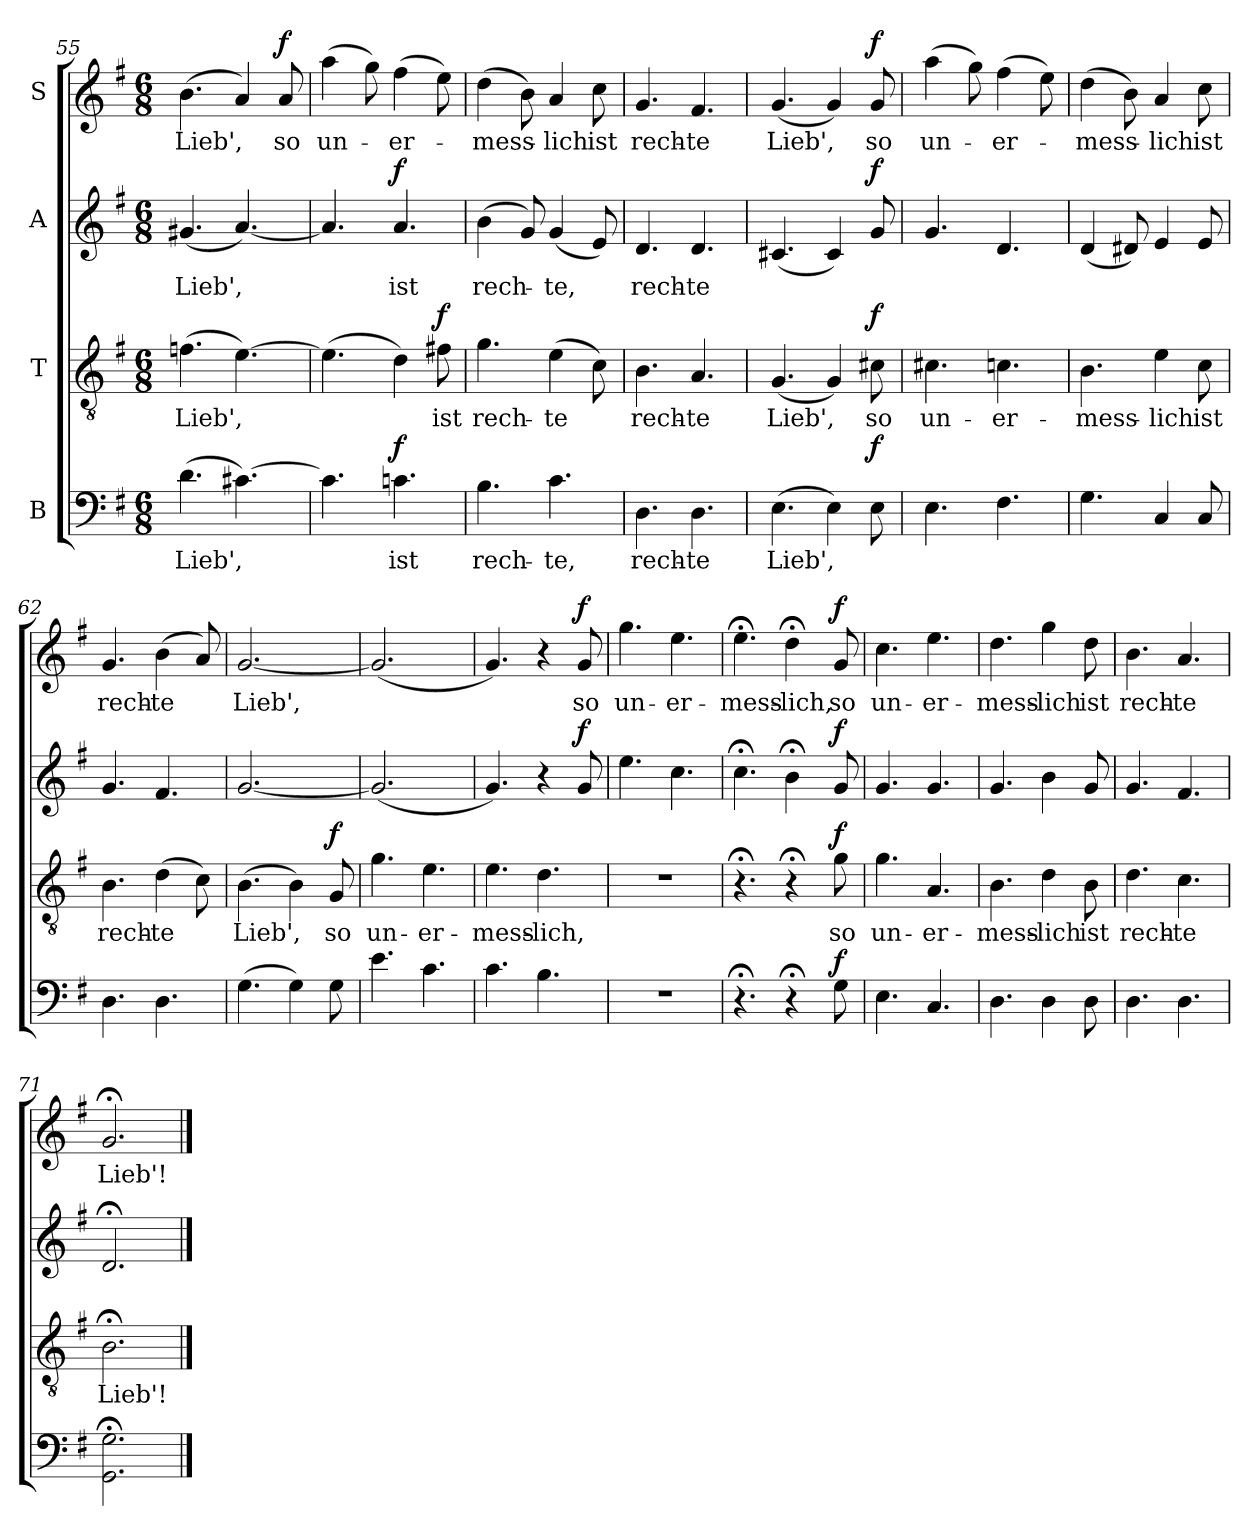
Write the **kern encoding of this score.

**kern	**text	**dynam	**kern	**text	**dynam	**kern	**text	**dynam	**kern	**text	**dynam
*part4	*part4	*part4	*part3	*part3	*part3	*part2	*part2	*part2	*part1	*part1	*part1
*staff4	*staff4	*staff4	*staff3	*staff3	*staff3	*staff2	*staff2	*staff2	*staff1	*staff1	*staff1
*I"B	*	*	*I"T	*	*	*I"A	*	*	*I"S	*	*
*clefF4	*	*	*clefGv2	*	*	*clefG2	*	*	*clefG2	*	*
*k[f#]	*	*	*k[f#]	*	*	*k[f#]	*	*	*k[f#]	*	*
*M6/8	*	*	*M6/8	*	*	*M6/8	*	*	*M6/8	*	*
=55	=55	=55	=55	=55	=55	=55	=55	=55	=55	=55	=55
(4.d\	Lieb',	.	(4.fn\	Lieb',	.	(4.g#X/	Lieb',	.	(4.b\	Lieb',	.
[4.c#X\)	.	.	[4.e\)	.	.	[4.a/)	.	.	4a/)	.	.
!	!	!	!	!	!	!	!	!	!	!	!LO:DY:a
.	.	.	.	.	.	.	.	.	8a/	so	f
=56	=56	=56	=56	=56	=56	=56	=56	=56	=56	=56	=56
4.c#\]	.	.	(4.e\]	.	.	4.a/]	.	.	(4aa\	un-	.
.	.	.	.	.	.	.	.	.	8gg\)	.	.
!	!	!LO:DY:a	!	!	!	!	!	!LO:DY:a	!	!	!
4.cn\	ist	f	4d\)	.	.	4.a/	ist	f	(4ff#\	-er-	.
!	!	!	!	!	!LO:DY:a	!	!	!	!	!	!
.	.	.	8f#X\	ist	f	.	.	.	8ee\)	.	.
!!LO:LB:g=z
=57	=57	=57	=57	=57	=57	=57	=57	=57	=57	=57	=57
4.B\	rech-	.	4.g\	rech-	.	(4b\	rech-	.	(4dd\	-mess-	.
.	.	.	.	.	.	8g/)	.	.	8b\)	.	.
4.c\	-te,	.	(4e\	-te	.	(4g/	-te,	.	4a/	-lich	.
.	.	.	8c\)	.	.	8e/)	.	.	8cc\	ist	.
=58	=58	=58	=58	=58	=58	=58	=58	=58	=58	=58	=58
4.D\	rech-	.	4.B\	rech-	.	4.d/	rech-	.	4.g/	rech-	.
4.D\	-te	.	4.A/	-te	.	4.d/	-te	.	4.f#/	-te	.
=59	=59	=59	=59	=59	=59	=59	=59	=59	=59	=59	=59
(4.E\	Lieb',	.	(4.G/	Lieb',	.	(4.c#X/	.	.	(4.g/	Lieb',	.
4E\)	.	.	4G/)	.	.	4c#/)	.	.	4g/)	.	.
!	!	!LO:DY:a	!	!	!LO:DY:a	!	!	!LO:DY:a	!	!	!LO:DY:a
8E\	.	f	8c#X\	so	f	8g/	.	f	8g/	so	f
=60	=60	=60	=60	=60	=60	=60	=60	=60	=60	=60	=60
4.E\	.	.	4.c#X\	un-	.	4.g/	.	.	(4aa\	un-	.
.	.	.	.	.	.	.	.	.	8gg\)	.	.
4.F#\	.	.	4.cn\	-er-	.	4.d/	.	.	(4ff#\	-er-	.
.	.	.	.	.	.	.	.	.	8ee\)	.	.
=61	=61	=61	=61	=61	=61	=61	=61	=61	=61	=61	=61
4.G\	.	.	4.B\	-mess-	.	(4d/	.	.	(4dd\	-mess-	.
.	.	.	.	.	.	8d#X/)	.	.	8b\)	.	.
4C/	.	.	4e\	-lich	.	4e/	.	.	4a/	-lich	.
8C/	.	.	8c\	ist	.	8e/	.	.	8cc\	ist	.
=62	=62	=62	=62	=62	=62	=62	=62	=62	=62	=62	=62
4.D\	.	.	4.B\	rech-	.	4.g/	.	.	4.g/	rech-	.
4.D\	.	.	(4d\	-te	.	4.f#/	.	.	(4b\	-te	.
.	.	.	8c\)	.	.	.	.	.	8a/)	.	.
=63	=63	=63	=63	=63	=63	=63	=63	=63	=63	=63	=63
(4.G\	.	.	(4.B\	Lieb',	.	[2.g/	.	.	[2.g/	Lieb',	.
4G\)	.	.	4B\)	.	.	.	.	.	.	.	.
!	!	!	!	!	!LO:DY:a	!	!	!	!	!	!
8G\	.	.	8G/	so	f	.	.	.	.	.	.
!!LO:LB:g=z
=64	=64	=64	=64	=64	=64	=64	=64	=64	=64	=64	=64
4.e\	.	.	4.g\	un-	.	(2.g/]	.	.	(2.g/]	.	.
4.c\	.	.	4.e\	-er-	.	.	.	.	.	.	.
=65	=65	=65	=65	=65	=65	=65	=65	=65	=65	=65	=65
4.c\	.	.	4.e\	-mess-	.	4.g/)	.	.	4.g/)	.	.
4.B\	.	.	4.d\	-lich,	.	4r	.	.	4r	.	.
!	!	!	!	!	!	!	!	!LO:DY:a	!	!	!LO:DY:a
.	.	.	.	.	.	8g/	.	f	8g/	so	f
=66	=66	=66	=66	=66	=66	=66	=66	=66	=66	=66	=66
2.r	.	.	2.r	.	.	4.ee\	.	.	4.gg\	un-	.
.	.	.	.	.	.	4.cc\	.	.	4.ee\	-er-	.
=67	=67	=67	=67	=67	=67	=67	=67	=67	=67	=67	=67
4.r;<	.	.	4.r;<	.	.	4.cc;<\	.	.	4.ee;<\	-mess-	.
4r;<	.	.	4r;<	.	.	4b;<\	.	.	4dd;<\	-lich,	.
!	!	!LO:DY:a	!	!	!LO:DY:a	!	!	!LO:DY:a	!	!	!LO:DY:a
8G\	.	f	8g\	so	f	8g/	.	f	8g/	so	f
=68	=68	=68	=68	=68	=68	=68	=68	=68	=68	=68	=68
4.E\	.	.	4.g\	un-	.	4.g/	.	.	4.cc\	un-	.
4.C/	.	.	4.A/	-er-	.	4.g/	.	.	4.ee\	-er-	.
=69	=69	=69	=69	=69	=69	=69	=69	=69	=69	=69	=69
4.D\	.	.	4.B\	-mess-	.	4.g/	.	.	4.dd\	-mess-	.
4D\	.	.	4d\	-lich	.	4b\	.	.	4gg\	-lich	.
8D\	.	.	8B\	ist	.	8g/	.	.	8dd\	ist	.
=70	=70	=70	=70	=70	=70	=70	=70	=70	=70	=70	=70
4.D\	.	.	4.d\	rech-	.	4.g/	.	.	4.b\	rech-	.
4.D\	.	.	4.c\	-te	.	4.f#/	.	.	4.a/	-te	.
=71	=71	=71	=71	=71	=71	=71	=71	=71	=71	=71	=71
2.GG\;< 2.G\;<	.	.	2.B;<\	Lieb'!	.	2.d;</	.	.	2.g;</	Lieb'!	.
==	==	==	==	==	==	==	==	==	==	==	==
*-	*-	*-	*-	*-	*-	*-	*-	*-	*-	*-	*-
